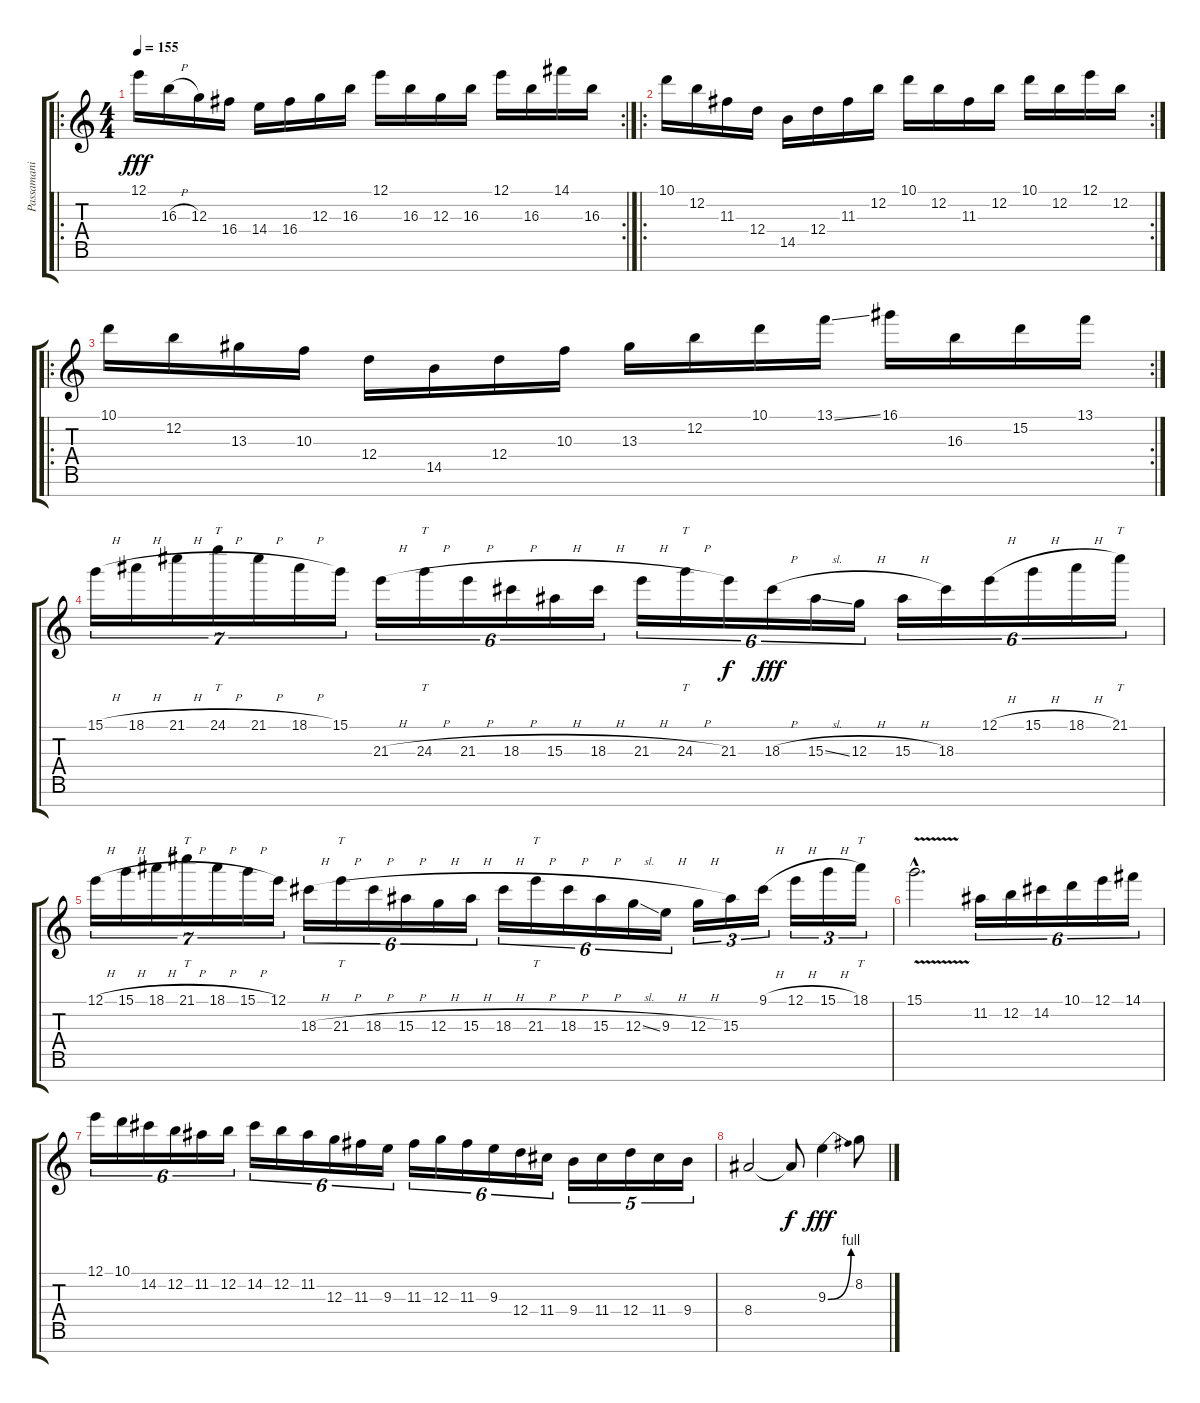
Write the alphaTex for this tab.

\track ("Passamani" "Passamani") {instrument distortionguitar}
\staff {score tabs}
\tuning (E4 B3 G3 D3 A2 E2 B1) {hide}
\ro
\rc 2
\ts (4 4)
\tempo 155
\clef g2
\ks c
12.1.16{dy fff} 16.3{h}.16 12.3.16 16.4.16 14.4.16 16.4.16 12.3.16 16.3.16 12.1.16 16.3.16 12.3.16 16.3.16 12.1.16 16.3.16 14.1.16 16.3.16 |
\ro
\rc 2
10.1.16 12.2.16 11.3.16 12.4.16 14.5.16 12.4.16 11.3.16 12.2.16 10.1.16 12.2.16 11.3.16 12.2.16 10.1.16 12.2.16 12.1.16 12.2.16 |
\ro
\rc 2
10.1.16 12.2.16 13.3.16 10.3.16 12.4.16 14.5.16 12.4.16 10.3.16 13.3.16 12.2.16 10.1.16 13.1{ss}.16 16.1.16 16.3.16 15.2.16 13.1.16 |
15.1{h}.16{tu (7 4)} 18.1{h}.16{tu (7 4)} 21.1{h}.16{tu (7 4)} 24.1{h}.16{tt tu (7 4)} 21.1{h}.16{tu (7 4)} 18.1{h}.16{tu (7 4)} 15.1.16{tu (7 4)} 21.3{h}.16{tu (6 4)} 24.3{h}.16{tt tu (6 4)} 21.3{h}.16{tu (6 4)} 18.3{h}.16{tu (6 4)} 15.3{h}.16{tu (6 4)} 18.3{h}.16{tu (6 4)} 21.3{h}.16{tu (6 4)} 24.3{h}.16{tt tu (6 4)} 21.3.16{tu (6 4) dy f} 18.3{h}.16{tu (6 4) dy fff} 15.3{sl}.16{tu (6 4)} 12.3{h}.16{tu (6 4)} 15.3{h}.16{tu (6 4)} 18.3.16{tu (6 4)} 12.1{h}.16{tu (6 4)} 15.1{h}.16{tu (6 4)} 18.1{h}.16{tu (6 4)} 21.1.16{tt tu (6 4)} |
12.1{h}.16{tu (7 4)} 15.1{h}.16{tu (7 4)} 18.1{h}.16{tu (7 4)} 21.1{h}.16{tt tu (7 4)} 18.1{h}.16{tu (7 4)} 15.1{h}.16{tu (7 4)} 12.1.16{tu (7 4)} 18.3{h}.16{tu (6 4)} 21.3{h}.16{tt tu (6 4)} 18.3{h}.16{tu (6 4)} 15.3{h}.16{tu (6 4)} 12.3{h}.16{tu (6 4)} 15.3{h}.16{tu (6 4)} 18.3{h}.16{tu (6 4)} 21.3{h}.16{tt tu (6 4)} 18.3{h}.16{tu (6 4)} 15.3{h}.16{tu (6 4)} 12.3{sl}.16{tu (6 4)} 9.3{h}.16{tu (6 4)} 12.3{h}.16{tu (3 2)} 15.3.16{tu (3 2)} 9.1{h}.16{tu (3 2)} 12.1{h}.16{tu (3 2)} 15.1{h}.16{tu (3 2)} 18.1.16{tt tu (3 2)} |
15.1{v hac}.2{d} 11.2.16{tu (6 4)} 12.2.16{tu (6 4)} 14.2.16{tu (6 4)} 10.1.16{tu (6 4)} 12.1.16{tu (6 4)} 14.1.16{tu (6 4)} |
12.1.16{tu (6 4)} 10.1.16{tu (6 4)} 14.2.16{tu (6 4)} 12.2.16{tu (6 4)} 11.2.16{tu (6 4)} 12.2.16{tu (6 4)} 14.2.16{tu (6 4)} 12.2.16{tu (6 4)} 11.2.16{tu (6 4)} 12.3.16{tu (6 4)} 11.3.16{tu (6 4)} 9.3.16{tu (6 4)} 11.3.16{tu (6 4)} 12.3.16{tu (6 4)} 11.3.16{tu (6 4)} 9.3.16{tu (6 4)} 12.4.16{tu (6 4)} 11.4.16{tu (6 4)} 9.4.16{tu (5 4)} 11.4.16{tu (5 4)} 12.4.16{tu (5 4)} 11.4.16{tu (5 4)} 9.4.16{tu (5 4)} |
8.4.2 8.4{t}.8{dy f} 9.3{be (bend 0 0 60 4)}.4{dy fff} 8.2.8
